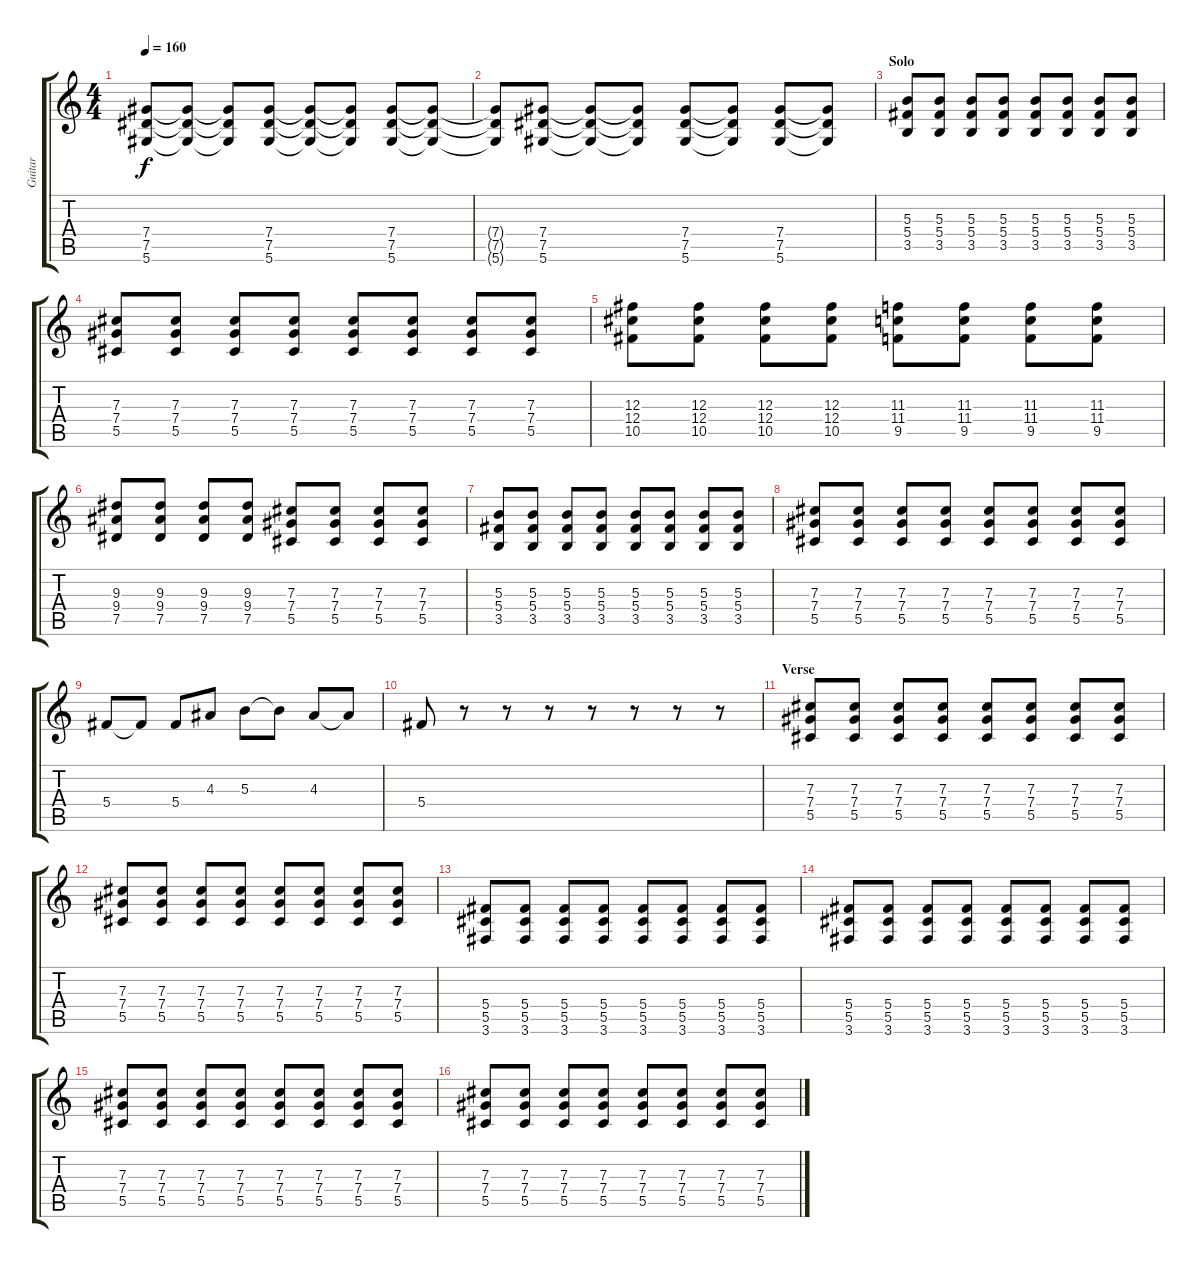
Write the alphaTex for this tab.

\track ("Guitar" "Guitar") {instrument distortionguitar}
\staff {score tabs}
\tuning (Eb4 Bb3 Gb3 Db3 Ab2 Eb2) {hide}
\ts (4 4)
\tempo 160
\clef g2
\ks c
(7.4 7.5 5.6).8{dy f} (7.4{t} 7.5{t} 5.6{t}).8 (7.4{t} 7.5{t} 5.6{t}).8 (7.4 7.5 5.6).8 (7.4{t} 7.5{t} 5.6{t}).8 (7.4{t} 7.5{t} 5.6{t}).8 (7.4 7.5 5.6).8 (7.4{t} 7.5{t} 5.6{t}).8 |
(7.4{t} 7.5{t} 5.6{t}).8 (7.4 7.5 5.6).8 (7.4{t} 7.5{t} 5.6{t}).8 (7.4{t} 7.5{t} 5.6{t}).8 (7.4 7.5 5.6).8 (7.4{t} 7.5{t} 5.6{t}).8 (7.4 7.5 5.6).8 (7.4{t} 7.5{t} 5.6{t}).8 |
\section ("" "Solo")
(5.3 5.4 3.5).8 (5.3 5.4 3.5).8 (5.3 5.4 3.5).8 (5.3 5.4 3.5).8 (5.3 5.4 3.5).8 (5.3 5.4 3.5).8 (5.3 5.4 3.5).8 (5.3 5.4 3.5).8 |
(7.3 7.4 5.5).8 (7.3 7.4 5.5).8 (7.3 7.4 5.5).8 (7.3 7.4 5.5).8 (7.3 7.4 5.5).8 (7.3 7.4 5.5).8 (7.3 7.4 5.5).8 (7.3 7.4 5.5).8 |
(12.3 12.4 10.5).8 (12.3 12.4 10.5).8 (12.3 12.4 10.5).8 (12.3 12.4 10.5).8 (11.3 11.4 9.5).8 (11.3 11.4 9.5).8 (11.3 11.4 9.5).8 (11.3 11.4 9.5).8 |
(9.3 9.4 7.5).8 (9.3 9.4 7.5).8 (9.3 9.4 7.5).8 (9.3 9.4 7.5).8 (7.3 7.4 5.5).8 (7.3 7.4 5.5).8 (7.3 7.4 5.5).8 (7.3 7.4 5.5).8 |
(5.3 5.4 3.5).8 (5.3 5.4 3.5).8 (5.3 5.4 3.5).8 (5.3 5.4 3.5).8 (5.3 5.4 3.5).8 (5.3 5.4 3.5).8 (5.3 5.4 3.5).8 (5.3 5.4 3.5).8 |
(7.3 7.4 5.5).8 (7.3 7.4 5.5).8 (7.3 7.4 5.5).8 (7.3 7.4 5.5).8 (7.3 7.4 5.5).8 (7.3 7.4 5.5).8 (7.3 7.4 5.5).8 (7.3 7.4 5.5).8 |
5.4.8 5.4{t}.8 5.4.8 4.3.8 5.3.8 5.3{t}.8 4.3.8 4.3{t}.8 |
5.4.8 r.8 r.8 r.8 r.8 r.8 r.8 r.8 |
\section ("" "Verse")
(7.3 7.4 5.5).8 (7.3 7.4 5.5).8 (7.3 7.4 5.5).8 (7.3 7.4 5.5).8 (7.3 7.4 5.5).8 (7.3 7.4 5.5).8 (7.3 7.4 5.5).8 (7.3 7.4 5.5).8 |
(7.3 7.4 5.5).8 (7.3 7.4 5.5).8 (7.3 7.4 5.5).8 (7.3 7.4 5.5).8 (7.3 7.4 5.5).8 (7.3 7.4 5.5).8 (7.3 7.4 5.5).8 (7.3 7.4 5.5).8 |
(5.4 5.5 3.6).8 (5.4 5.5 3.6).8 (5.4 5.5 3.6).8 (5.4 5.5 3.6).8 (5.4 5.5 3.6).8 (5.4 5.5 3.6).8 (5.4 5.5 3.6).8 (5.4 5.5 3.6).8 |
(5.4 5.5 3.6).8 (5.4 5.5 3.6).8 (5.4 5.5 3.6).8 (5.4 5.5 3.6).8 (5.4 5.5 3.6).8 (5.4 5.5 3.6).8 (5.4 5.5 3.6).8 (5.4 5.5 3.6).8 |
(7.3 7.4 5.5).8 (7.3 7.4 5.5).8 (7.3 7.4 5.5).8 (7.3 7.4 5.5).8 (7.3 7.4 5.5).8 (7.3 7.4 5.5).8 (7.3 7.4 5.5).8 (7.3 7.4 5.5).8 |
(7.3 7.4 5.5).8 (7.3 7.4 5.5).8 (7.3 7.4 5.5).8 (7.3 7.4 5.5).8 (7.3 7.4 5.5).8 (7.3 7.4 5.5).8 (7.3 7.4 5.5).8 (7.3 7.4 5.5).8
